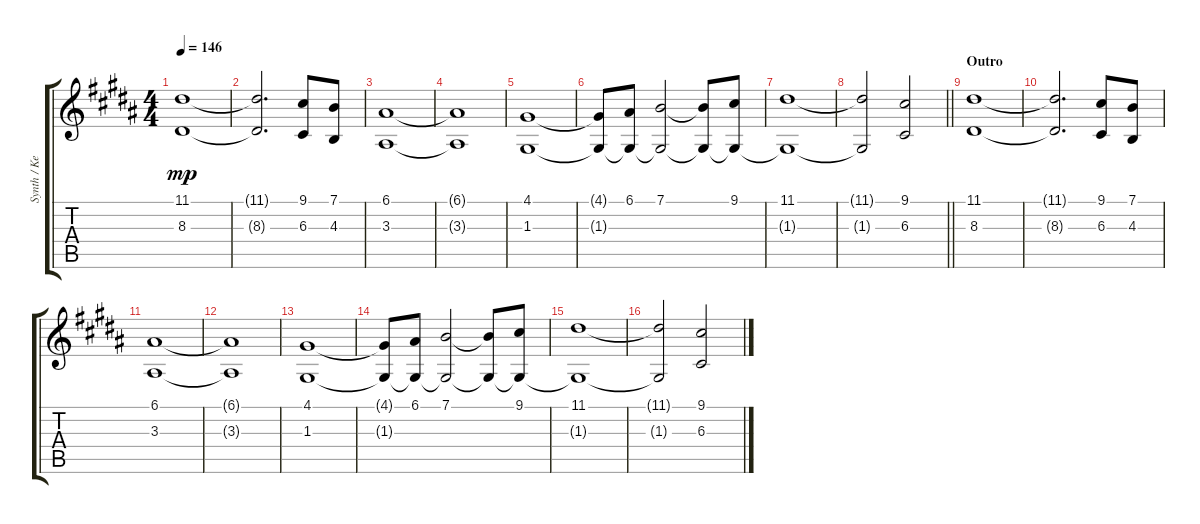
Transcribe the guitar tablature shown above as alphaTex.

\track ("Synth / Keyboard II" "Synth / Ke") {instrument lead2sawtooth}
\staff {score tabs}
\tuning (E4 B3 G3 D3 A2 E2) {hide}
\ts (4 4)
\tempo 146
\clef g2
\ks b
(11.1 8.3).1{dy mp} |
(11.1{t} 8.3{t}).2{d} (9.1 6.3).8 (7.1 4.3).8 |
(6.1 3.3).1 |
(6.1{t} 3.3{t}).1 |
(4.1 1.3).1 |
(4.1{t} 1.3{t}).8 (6.1 1.3{t}).8 (7.1 1.3{t}).2 (7.1{t} 1.3{t}).8 (9.1 1.3{t}).8 |
(11.1 1.3{t}).1 |
\barLineRight lightlight
(11.1{t} 1.3{t}).2 (9.1 6.3).2 |
\section ("" "Outro")
(11.1 8.3).1 |
(11.1{t} 8.3{t}).2{d} (9.1 6.3).8 (7.1 4.3).8 |
(6.1 3.3).1 |
(6.1{t} 3.3{t}).1 |
(4.1 1.3).1 |
(4.1{t} 1.3{t}).8 (6.1 1.3{t}).8 (7.1 1.3{t}).2 (7.1{t} 1.3{t}).8 (9.1 1.3{t}).8 |
(11.1 1.3{t}).1 |
(11.1{t} 1.3{t}).2 (9.1 6.3).2
